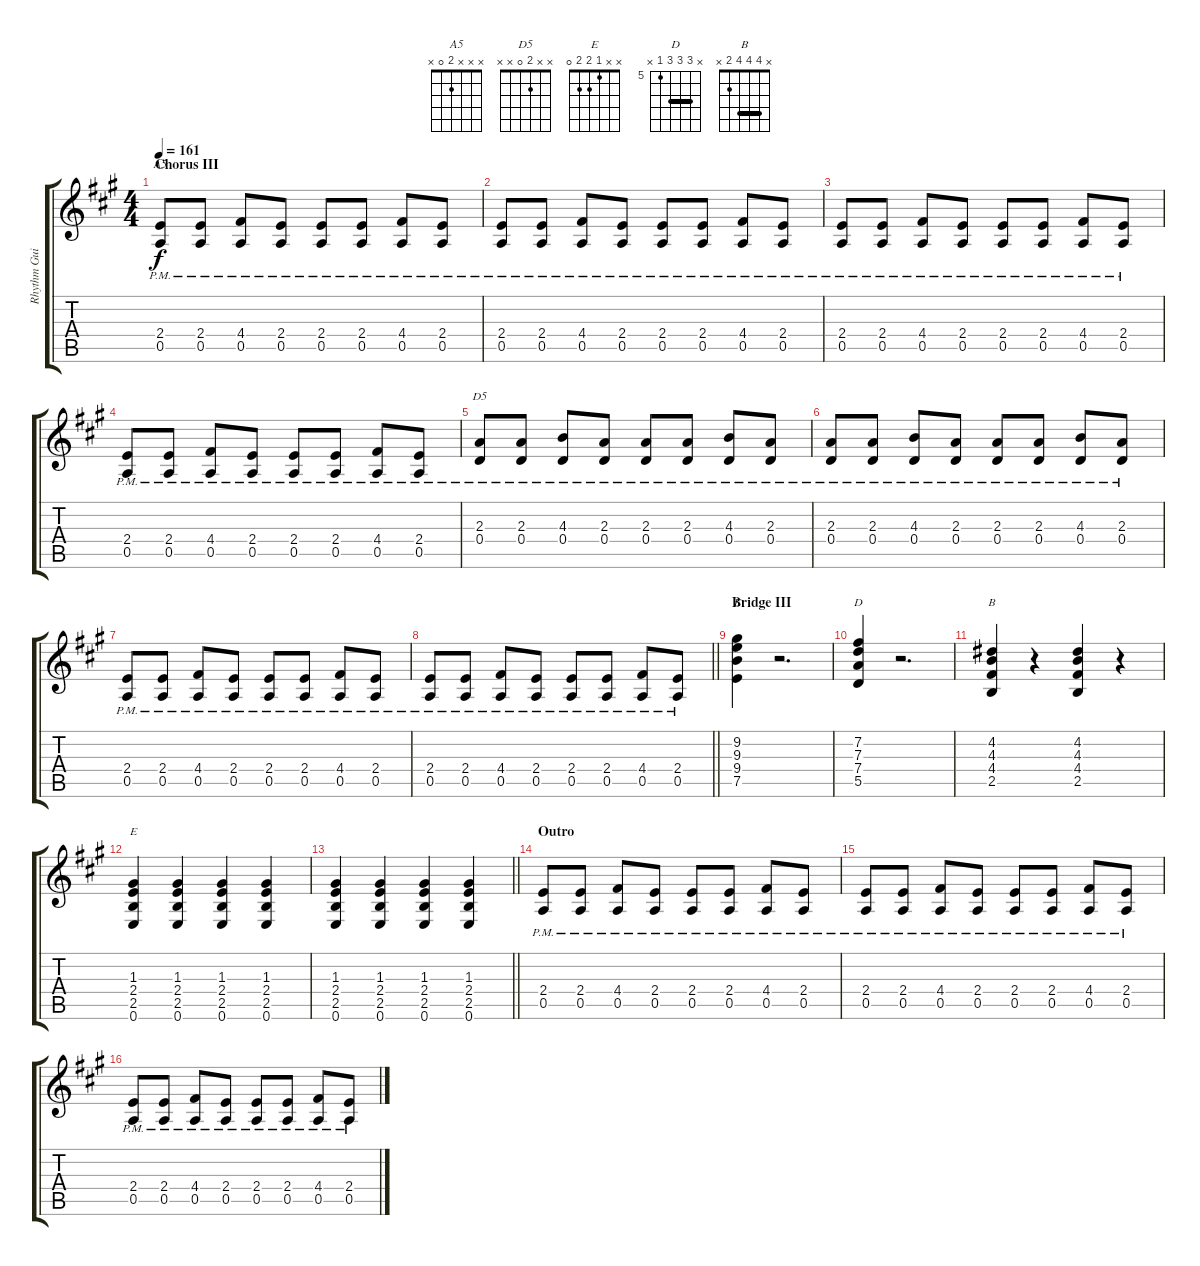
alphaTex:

\track ("Rhythm Guitar" "Rhythm Gui") {instrument electricguitarclean}
\staff {score tabs}
\tuning (E4 B3 G3 D3 A2 E2) {hide}
\chord ("A5" x x x 2 0 x)
\chord ("D5" x x 2 0 x x)
\chord ("E" x 9 9 9 7 x) {firstfret 7 barre 9}
\chord ("D" x 7 7 7 5 x) {firstfret 5 barre 7}
\chord ("B" x 4 4 4 2 x) {barre 4}
\chord ("E" x x 1 2 2 0)
\ts (4 4)
\section ("" "Chorus III")
\tempo 161
\clef g2
\ks a
(2.4 0.5{pm}).8{ch "A5" dy f} (2.4 0.5{pm}).8 (4.4 0.5{pm}).8 (2.4 0.5{pm}).8 (2.4 0.5{pm}).8 (2.4 0.5{pm}).8 (4.4 0.5{pm}).8 (2.4 0.5{pm}).8 |
(2.4 0.5{pm}).8 (2.4 0.5{pm}).8 (4.4 0.5{pm}).8 (2.4 0.5{pm}).8 (2.4 0.5{pm}).8 (2.4 0.5{pm}).8 (4.4 0.5{pm}).8 (2.4 0.5{pm}).8 |
(2.4 0.5{pm}).8 (2.4 0.5{pm}).8 (4.4 0.5{pm}).8 (2.4 0.5{pm}).8 (2.4 0.5{pm}).8 (2.4 0.5{pm}).8 (4.4 0.5{pm}).8 (2.4 0.5{pm}).8 |
(2.4 0.5{pm}).8 (2.4 0.5{pm}).8 (4.4 0.5{pm}).8 (2.4 0.5{pm}).8 (2.4 0.5{pm}).8 (2.4 0.5{pm}).8 (4.4 0.5{pm}).8 (2.4 0.5{pm}).8 |
(2.3 0.4{pm}).8{ch "D5"} (2.3 0.4{pm}).8 (4.3 0.4{pm}).8 (2.3 0.4{pm}).8 (2.3 0.4{pm}).8 (2.3 0.4{pm}).8 (4.3 0.4{pm}).8 (2.3 0.4{pm}).8 |
(2.3 0.4{pm}).8 (2.3 0.4{pm}).8 (4.3 0.4{pm}).8 (2.3 0.4{pm}).8 (2.3 0.4{pm}).8 (2.3 0.4{pm}).8 (4.3 0.4{pm}).8 (2.3 0.4{pm}).8 |
(2.4{pm} 0.5).8 (2.4{pm} 0.5).8 (4.4{pm} 0.5).8 (2.4{pm} 0.5).8 (2.4{pm} 0.5).8 (2.4{pm} 0.5).8 (4.4{pm} 0.5).8 (2.4{pm} 0.5).8 |
\barLineRight lightlight
(2.4{pm} 0.5).8 (2.4{pm} 0.5).8 (4.4{pm} 0.5).8 (2.4{pm} 0.5).8 (2.4{pm} 0.5).8 (2.4{pm} 0.5).8 (4.4{pm} 0.5).8 (2.4{pm} 0.5).8 |
\section ("" "Bridge III")
(9.2 9.3 9.4 7.5).4{ch "E"} r.2{d} |
(7.2 7.3 7.4 5.5).4{ch "D"} r.2{d} |
(4.2 4.3 4.4 2.5).4{ch "B"} r.4 (4.2 4.3 4.4 2.5).4 r.4 |
(1.3 2.4 2.5 0.6).4{ch "E"} (1.3 2.4 2.5 0.6).4 (1.3 2.4 2.5 0.6).4 (1.3 2.4 2.5 0.6).4 |
\barLineRight lightlight
(1.3 2.4 2.5 0.6).4 (1.3 2.4 2.5 0.6).4 (1.3 2.4 2.5 0.6).4 (1.3 2.4 2.5 0.6).4 |
\section ("" "Outro")
(2.4{pm} 0.5).8 (2.4{pm} 0.5).8 (4.4{pm} 0.5).8 (2.4{pm} 0.5).8 (2.4{pm} 0.5).8 (2.4{pm} 0.5).8 (4.4{pm} 0.5).8 (2.4{pm} 0.5).8 |
(2.4{pm} 0.5).8 (2.4{pm} 0.5).8 (4.4{pm} 0.5).8 (2.4{pm} 0.5).8 (2.4{pm} 0.5).8 (2.4{pm} 0.5).8 (4.4{pm} 0.5).8 (2.4{pm} 0.5).8 |
(2.4{pm} 0.5).8 (2.4{pm} 0.5).8 (4.4{pm} 0.5).8 (2.4{pm} 0.5).8 (2.4{pm} 0.5).8 (2.4{pm} 0.5).8 (4.4{pm} 0.5).8 (2.4{pm} 0.5).8
